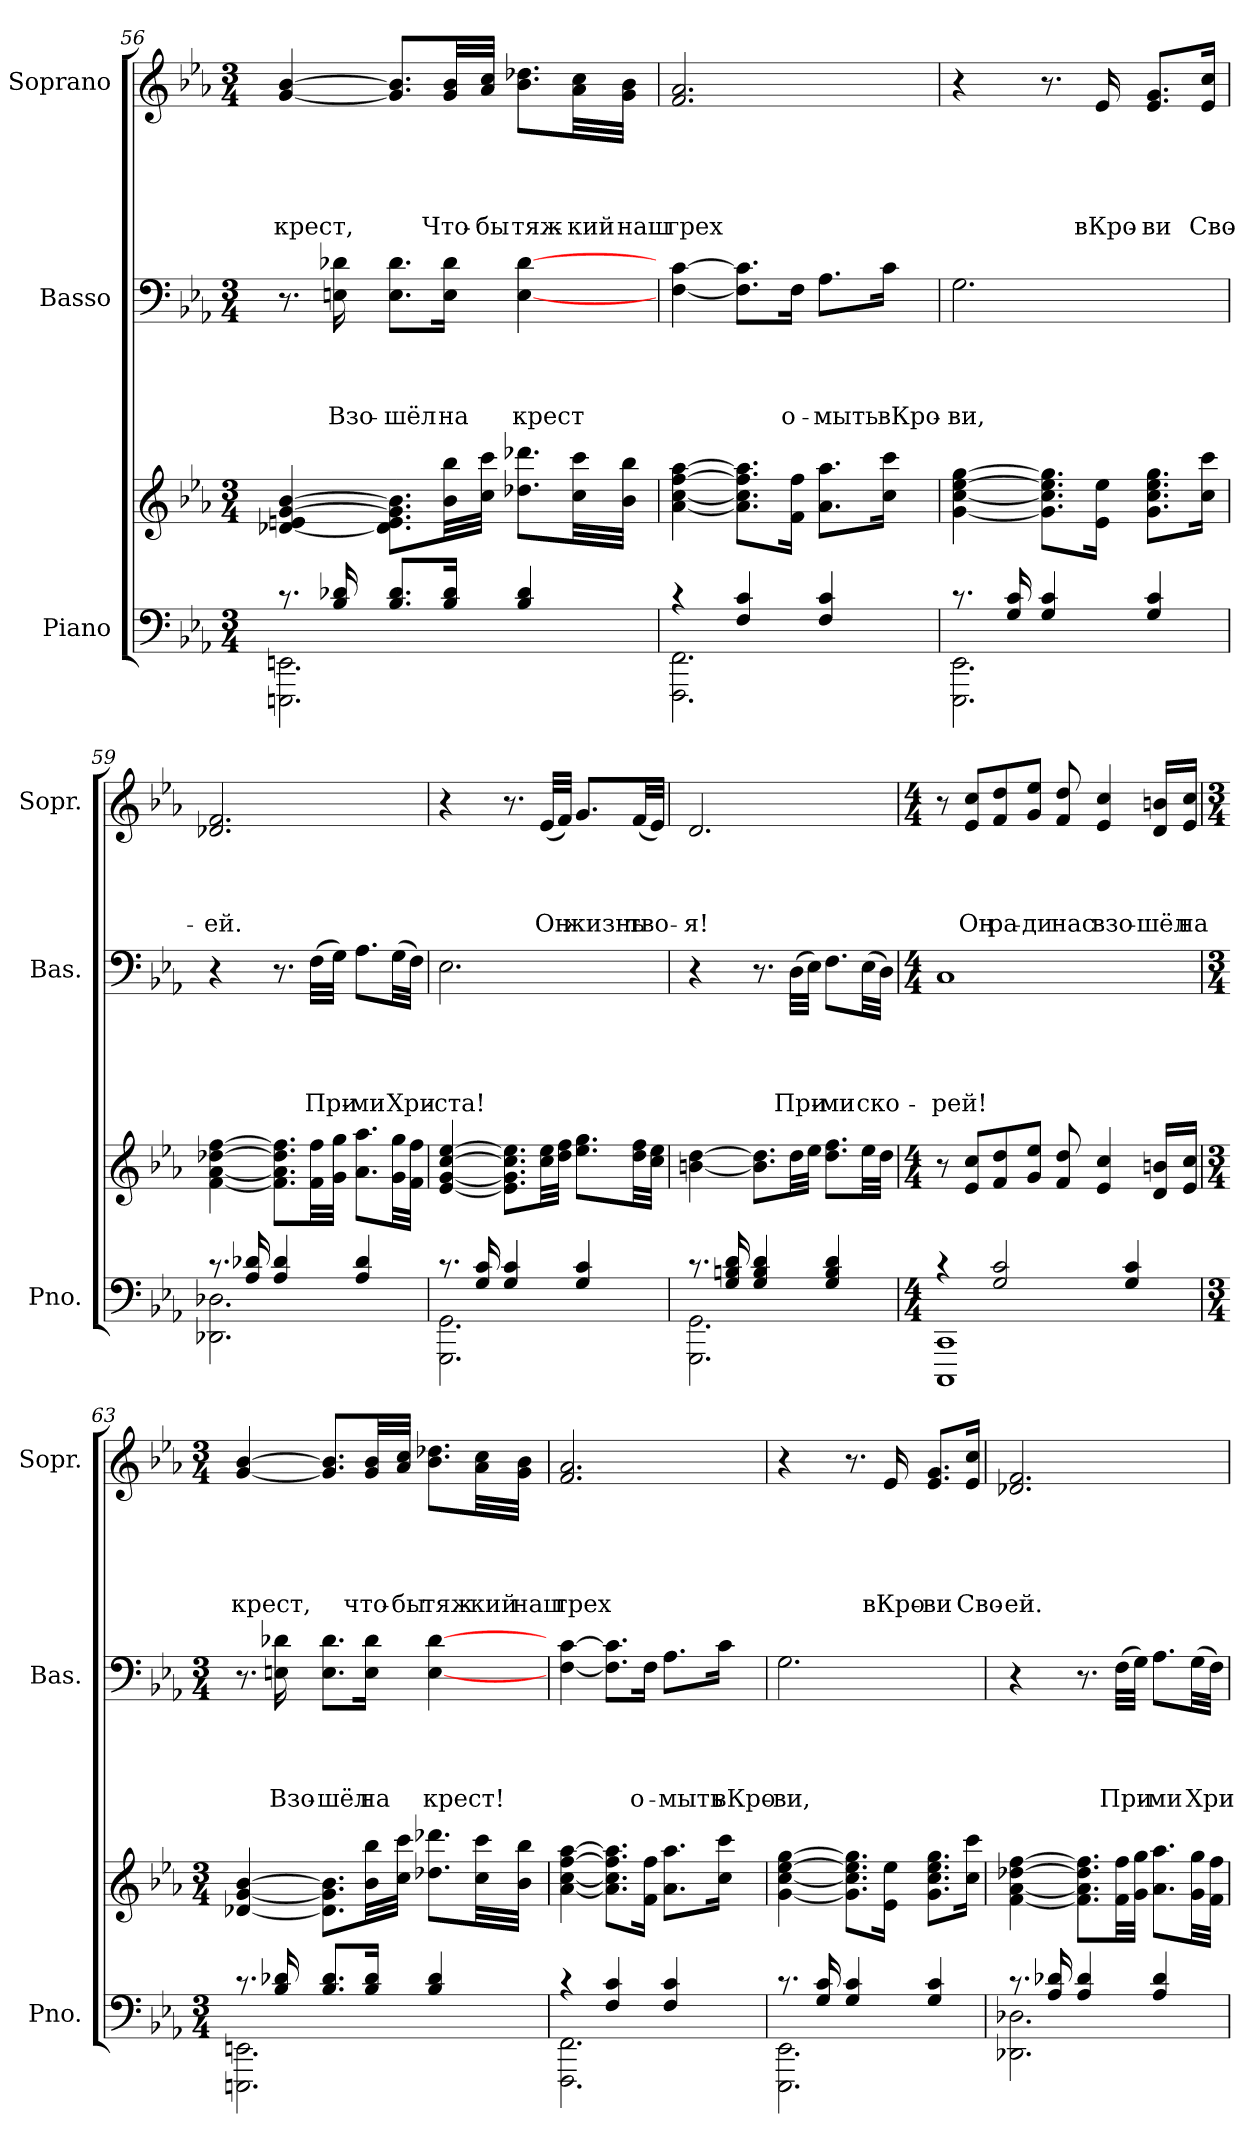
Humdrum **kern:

**kern	**kern	**kern	**text	**text	**text	**text	**kern	**text	**text	**text	**text
*part3	*part3	*part2	*part2	*part2	*part2	*part2	*part1	*part1	*part1	*part1	*part1
*staff4	*staff3	*staff2	*staff2	*staff2	*staff2	*staff2	*staff1	*staff1	*staff1	*staff1	*staff1
*I"Piano	*	*I"Basso	*	*	*	*	*I"Soprano	*	*	*	*
*I'Pno.	*	*I'Bas.	*	*	*	*	*I'Sopr.	*	*	*	*
!!LO:LB:g=z
*clefF4	*clefG2	*clefF4	*	*	*	*	*clefG2	*	*	*	*
*k[b-e-a-]	*k[b-e-a-]	*k[b-e-a-]	*	*	*	*	*k[b-e-a-]	*	*	*	*
*c:	*c:	*c:	*	*	*	*	*c:	*	*	*	*
*M3/4	*M3/4	*M3/4	*	*	*	*	*M3/4	*	*	*	*
=56	=56	=56	=56	=56	=56	=56	=56	=56	=56	=56	=56
*^	*	*	*	*	*	*	*	*	*	*	*
!	!	!	!	!	!	!	!	!	!	!	!	!LO:LY:b
8.rc	2.EEEn\ 2.EEn\	[4d-X/ 4en/ [4g/ [4b-/	8.r	.	.	.	.	[4g/ [4b-/	.	.	.	крест,
!	!	!	!	!	!	!	!LO:LY:a	!	!	!	!	!
16B-/ 16d-X/	.	.	16En\ 16d-X\	.	.	.	Взо-	.	.	.	.	.
!	!	!	!	!	!	!	!LO:LY:a	!	!	!	!	!
8.B-/ 8.d-/L	.	8.d-\] 8.e\ 8.g\] 8.b-\]L	8.E\ 8.d-\L	.	.	.	-шёл	8.g/] 8.b-/]L	.	.	.	.
!	!	!	!	!	!	!	!LO:LY:a	!	!	!	!	!LO:LY:b
16B-/ 16d-/Jk	.	32b-\ 32bb-\LL	16E\ 16d-\Jk	.	.	.	на	32g/ 32b-/LL	.	.	.	Что-
!	!	!	!	!	!	!	!	!	!	!	!	!LO:LY:b
.	.	32cc\ 32ccc\JJJ	.	.	.	.	.	32a-/ 32cc/JJJ	.	.	.	-бы
!	!	!	!	!	!	!	!LO:LY:a	!	!	!	!	!LO:LY:b
4B-/ 4d-/	.	8.dd-X\ 8.ddd-X\L	[4E\ [4d-\	.	.	.	крест	8.b-\ 8.dd-X\L	.	.	.	тяж-
!	!	!	!	!	!	!	!	!	!	!	!	!LO:LY:b
.	.	32cc\ 32ccc\LL	.	.	.	.	.	32a-\ 32cc\LL	.	.	.	-кий
!	!	!	!	!	!	!	!	!	!	!	!	!LO:LY:b
.	.	32b-\ 32bb-\JJJ	.	.	.	.	.	32g\ 32b-\JJJ	.	.	.	наш
=57	=57	=57	=57	=57	=57	=57	=57	=57	=57	=57	=57	=57
!	!	!	!	!	!	!	!	!	!	!	!	!LO:LY:b
4rc	2.FFF\ 2.FF\	[4a-\ [4cc\ [4ff\ [4aa-\	[4F\ [4c\	.	.	.	.	2.f/ 2.a-/	.	.	.	грех
4F/ 4c/	.	8.a-\] 8.cc\] 8.ff\] 8.aa-\]L	8.F\] 8.c\]L	.	.	.	.	.	.	.	.	.
!	!	!	!	!	!	!	!LO:LY:a	!	!	!	!	!
.	.	16f\ 16ff\Jk	16F\Jk	.	.	.	о-	.	.	.	.	.
!	!	!	!	!	!	!	!LO:LY:a	!	!	!	!	!
4F/ 4c/	.	8.a-\ 8.aa-\L	8.A-\L	.	.	.	-мыть	.	.	.	.	.
!	!	!	!	!	!	!	!LO:LY:a	!	!	!	!	!
.	.	16cc\ 16ccc\Jk	16c\Jk	.	.	.	вКро-	.	.	.	.	.
!!LO:LB:g=z
=58	=58	=58	=58	=58	=58	=58	=58	=58	=58	=58	=58	=58
!	!	!	!	!	!	!	!LO:LY:a	!	!	!	!	!
8.rc	2.EEE-\ 2.EE-\	[4g\ [4cc\ [4ee-\ [4gg\	2.G\	.	.	.	-ви,	4r	.	.	.	.
16G/ 16c/	.	.	.	.	.	.	.	.	.	.	.	.
4G/ 4c/	.	8.g\] 8.cc\] 8.ee-\] 8.gg\]L	.	.	.	.	.	8.r	.	.	.	.
!	!	!	!	!	!	!	!	!	!	!	!	!LO:LY:b
.	.	16e-\ 16ee-\Jk	.	.	.	.	.	16e-/	.	.	.	вКро-
!	!	!	!	!	!	!	!	!	!	!	!	!LO:LY:b
4G/ 4c/	.	8.g\ 8.cc\ 8.ee-\ 8.gg\L	.	.	.	.	.	8.e-/ 8.g/L	.	.	.	-ви
!	!	!	!	!	!	!	!	!	!	!	!	!LO:LY:b
.	.	16cc\ 16ccc\Jk	.	.	.	.	.	16e-/ 16cc/Jk	.	.	.	Сво-
=59	=59	=59	=59	=59	=59	=59	=59	=59	=59	=59	=59	=59
!	!	!	!	!	!	!	!	!	!	!	!	!LO:LY:b
8.rc	2.DD-X\ 2.D-X\	[4f\ [4a-\ [4dd-X\ [4ff\	4r	.	.	.	.	2.d-X/ 2.f/	.	.	.	-ей.
16A-/ 16d-X/	.	.	.	.	.	.	.	.	.	.	.	.
4A-/ 4d-/	.	8.f\] 8.a-\] 8.dd-\] 8.ff\]L	8.r	.	.	.	.	.	.	.	.	.
!	!	!	!	!	!	!	!LO:LY:a	!	!	!	!	!
.	.	32f\ 32ff\LL	(>32F\LLL	.	.	.	При-	.	.	.	.	.
.	.	32g\ 32gg\JJJ	32G\JJJ)	.	.	.	.	.	.	.	.	.
!	!	!	!	!	!	!	!LO:LY:a	!	!	!	!	!
4A-/ 4d-/	.	8.a-\ 8.aa-\L	8.A-\L	.	.	.	-ми	.	.	.	.	.
!	!	!	!	!	!	!	!LO:LY:a	!	!	!	!	!
.	.	32g\ 32gg\LL	(>32G\LL	.	.	.	Хри-	.	.	.	.	.
.	.	32f\ 32ff\JJJ	32F\JJJ)	.	.	.	.	.	.	.	.	.
=60	=60	=60	=60	=60	=60	=60	=60	=60	=60	=60	=60	=60
!	!	!	!	!	!	!	!LO:LY:a	!	!	!	!	!
8.rc	2.GGG\ 2.GG\	[4e-/ [4g/ [4cc/ [4ee-/	2.E-\	.	.	.	-ста!	4r	.	.	.	.
16G/ 16c/	.	.	.	.	.	.	.	.	.	.	.	.
4G/ 4c/	.	8.e-\] 8.g\] 8.cc\] 8.ee-\]L	.	.	.	.	.	8.r	.	.	.	.
!	!	!	!	!	!	!	!	!	!	!	!	!LO:LY:b
.	.	32cc\ 32ee-\LL	.	.	.	.	.	(<32e-/LLL	.	.	.	Он
.	.	32dd\ 32ff\JJJ	.	.	.	.	.	32f/JJJ)	.	.	.	.
!	!	!	!	!	!	!	!	!	!	!	!	!LO:LY:b
4G/ 4c/	.	8.ee-\ 8.gg\L	.	.	.	.	.	8.g/L	.	.	.	жизнь
!	!	!	!	!	!	!	!	!	!	!	!	!LO:LY:b
.	.	32dd\ 32ff\LL	.	.	.	.	.	(<32f/LL	.	.	.	тво-
.	.	32cc\ 32ee-\JJJ	.	.	.	.	.	32e-/JJJ)	.	.	.	.
!!LO:PB:g=z
=61	=61	=61	=61	=61	=61	=61	=61	=61	=61	=61	=61	=61
!	!	!	!	!	!	!	!	!	!	!	!	!LO:LY:b
8.rc	2.GGG\ 2.GG\	[4bn\ [4dd\	4r	.	.	.	.	2.d/	.	.	.	-я!
16G/ 16Bn/ 16d/	.	.	.	.	.	.	.	.	.	.	.	.
4G/ 4B/ 4d/	.	8.b\] 8.dd\]L	8.r	.	.	.	.	.	.	.	.	.
!	!	!	!	!	!	!	!LO:LY:a	!	!	!	!	!
.	.	32dd\LL	(>32D\LLL	.	.	.	При-	.	.	.	.	.
.	.	32ee-\JJJ	32E-\JJJ)	.	.	.	.	.	.	.	.	.
!	!	!	!	!	!	!	!LO:LY:a	!	!	!	!	!
4G/ 4B/ 4d/	.	8.dd\ 8.ff\L	8.F\L	.	.	.	-ми	.	.	.	.	.
!	!	!	!	!	!	!	!LO:LY:a	!	!	!	!	!
.	.	32ee-\LL	(>32E-\LL	.	.	.	ско-	.	.	.	.	.
.	.	32dd\JJJ	32D\JJJ)	.	.	.	.	.	.	.	.	.
=62	=62	=62	=62	=62	=62	=62	=62	=62	=62	=62	=62	=62
*M4/4	*	*M4/4	*M4/4	*	*	*	*	*M4/4	*	*	*	*
!	!	!	!	!	!	!	!LO:LY:a	!	!	!	!	!
4rc	1CCC 1CC	8r	1C	.	.	.	-рей!	8r	.	.	.	.
!	!	!	!	!	!	!	!	!	!	!	!	!LO:LY:b
.	.	8e-/ 8cc/L	.	.	.	.	.	8e-/ 8cc/L	.	.	.	Он
!	!	!	!	!	!	!	!	!	!	!	!	!LO:LY:b
2G/ 2c/	.	8f/ 8dd/	.	.	.	.	.	8f/ 8dd/	.	.	.	ра-
!	!	!	!	!	!	!	!	!	!	!	!	!LO:LY:b
.	.	8g/ 8ee-/J	.	.	.	.	.	8g/ 8ee-/J	.	.	.	-ди
!	!	!	!	!	!	!	!	!	!	!	!	!LO:LY:b
.	.	8f/ 8dd/	.	.	.	.	.	8f/ 8dd/	.	.	.	нас
!	!	!	!	!	!	!	!	!	!	!	!	!LO:LY:b
.	.	4e-/ 4cc/	.	.	.	.	.	4e-/ 4cc/	.	.	.	взо-
4G/ 4c/	.	.	.	.	.	.	.	.	.	.	.	.
!	!	!	!	!	!	!	!	!	!	!	!	!LO:LY:b
.	.	16d/ 16bn/LL	.	.	.	.	.	16d/ 16bn/LL	.	.	.	-шёл
!	!	!	!	!	!	!	!	!	!	!	!	!LO:LY:b
.	.	16e-/ 16cc/JJ	.	.	.	.	.	16e-/ 16cc/JJ	.	.	.	на
!!LO:LB:g=z
=63	=63	=63	=63	=63	=63	=63	=63	=63	=63	=63	=63	=63
*M3/4	*	*M3/4	*M3/4	*	*	*	*	*M3/4	*	*	*	*
!	!	!	!	!	!	!	!	!	!	!	!	!LO:LY:b
8.rc	2.EEEn\ 2.EEn\	[4d-X/ [4g/ [4b-/	8.r	.	.	.	.	[4g/ [4b-/	.	.	.	крест,
!	!	!	!	!	!	!	!LO:LY:a	!	!	!	!	!
16B-/ 16d-X/	.	.	16En\ 16d-X\	.	.	.	Взо-	.	.	.	.	.
!	!	!	!	!	!	!	!LO:LY:a	!	!	!	!	!
8.B-/ 8.d-/L	.	8.d-\] 8.g\] 8.b-\]L	8.E\ 8.d-\L	.	.	.	-шёл	8.g/] 8.b-/]L	.	.	.	.
!	!	!	!	!	!	!	!LO:LY:a	!	!	!	!	!LO:LY:b
16B-/ 16d-/Jk	.	32b-\ 32bb-\LL	16E\ 16d-\Jk	.	.	.	на	32g/ 32b-/LL	.	.	.	что-
!	!	!	!	!	!	!	!	!	!	!	!	!LO:LY:b
.	.	32cc\ 32ccc\JJJ	.	.	.	.	.	32a-/ 32cc/JJJ	.	.	.	-бы
!	!	!	!	!	!	!	!LO:LY:a	!	!	!	!	!LO:LY:b
4B-/ 4d-/	.	8.dd-X\ 8.ddd-X\L	[4E\ [4d-\	.	.	.	крест!	8.b-\ 8.dd-X\L	.	.	.	тяж-
!	!	!	!	!	!	!	!	!	!	!	!	!LO:LY:b
.	.	32cc\ 32ccc\LL	.	.	.	.	.	32a-\ 32cc\LL	.	.	.	-кий
!	!	!	!	!	!	!	!	!	!	!	!	!LO:LY:b
.	.	32b-\ 32bb-\JJJ	.	.	.	.	.	32g\ 32b-\JJJ	.	.	.	наш
=64	=64	=64	=64	=64	=64	=64	=64	=64	=64	=64	=64	=64
!	!	!	!	!	!	!	!	!	!	!	!	!LO:LY:b
4rc	2.FFF\ 2.FF\	[4a-\ [4cc\ [4ff\ [4aa-\	[4F\ [4c\	.	.	.	.	2.f/ 2.a-/	.	.	.	грех
4F/ 4c/	.	8.a-\] 8.cc\] 8.ff\] 8.aa-\]L	8.F\] 8.c\]L	.	.	.	.	.	.	.	.	.
!	!	!	!	!	!	!	!LO:LY:a	!	!	!	!	!
.	.	16f\ 16ff\Jk	16F\Jk	.	.	.	о-	.	.	.	.	.
!	!	!	!	!	!	!	!LO:LY:a	!	!	!	!	!
4F/ 4c/	.	8.a-\ 8.aa-\L	8.A-\L	.	.	.	-мыть	.	.	.	.	.
!	!	!	!	!	!	!	!LO:LY:a	!	!	!	!	!
.	.	16cc\ 16ccc\Jk	16c\Jk	.	.	.	вКро-	.	.	.	.	.
!!LO:LB:g=z
=65	=65	=65	=65	=65	=65	=65	=65	=65	=65	=65	=65	=65
!	!	!	!	!	!	!	!LO:LY:a	!	!	!	!	!
8.rc	2.EEE-\ 2.EE-\	[4g\ [4cc\ [4ee-\ [4gg\	2.G\	.	.	.	-ви,	4r	.	.	.	.
16G/ 16c/	.	.	.	.	.	.	.	.	.	.	.	.
4G/ 4c/	.	8.g\] 8.cc\] 8.ee-\] 8.gg\]L	.	.	.	.	.	8.r	.	.	.	.
!	!	!	!	!	!	!	!	!	!	!	!	!LO:LY:b
.	.	16e-\ 16ee-\Jk	.	.	.	.	.	16e-/	.	.	.	вКро-
!	!	!	!	!	!	!	!	!	!	!	!	!LO:LY:b
4G/ 4c/	.	8.g\ 8.cc\ 8.ee-\ 8.gg\L	.	.	.	.	.	8.e-/ 8.g/L	.	.	.	-ви
!	!	!	!	!	!	!	!	!	!	!	!	!LO:LY:b
.	.	16cc\ 16ccc\Jk	.	.	.	.	.	16e-/ 16cc/Jk	.	.	.	Сво-
=66	=66	=66	=66	=66	=66	=66	=66	=66	=66	=66	=66	=66
!	!	!	!	!	!	!	!	!	!	!	!	!LO:LY:b
8.rc	2.DD-X\ 2.D-X\	[4f\ [4a-\ [4dd-X\ [4ff\	4r	.	.	.	.	2.d-X/ 2.f/	.	.	.	-ей.
16A-/ 16d-X/	.	.	.	.	.	.	.	.	.	.	.	.
4A-/ 4d-/	.	8.f\] 8.a-\] 8.dd-\] 8.ff\]L	8.r	.	.	.	.	.	.	.	.	.
!	!	!	!	!	!	!	!LO:LY:a	!	!	!	!	!
.	.	32f\ 32ff\LL	(>32F\LLL	.	.	.	При-	.	.	.	.	.
.	.	32g\ 32gg\JJJ	32G\JJJ)	.	.	.	.	.	.	.	.	.
!	!	!	!	!	!	!	!LO:LY:a	!	!	!	!	!
4A-/ 4d-/	.	8.a-\ 8.aa-\L	8.A-\L	.	.	.	-ми	.	.	.	.	.
!	!	!	!	!	!	!	!LO:LY:a	!	!	!	!	!
.	.	32g\ 32gg\LL	(>32G\LL	.	.	.	Хри-	.	.	.	.	.
.	.	32f\ 32ff\JJJ	32F\JJJ)	.	.	.	.	.	.	.	.	.
*v	*v	*	*	*	*	*	*	*	*	*	*	*
=	=	=	=	=	=	=	=	=	=	=	=
*-	*-	*-	*-	*-	*-	*-	*-	*-	*-	*-	*-
